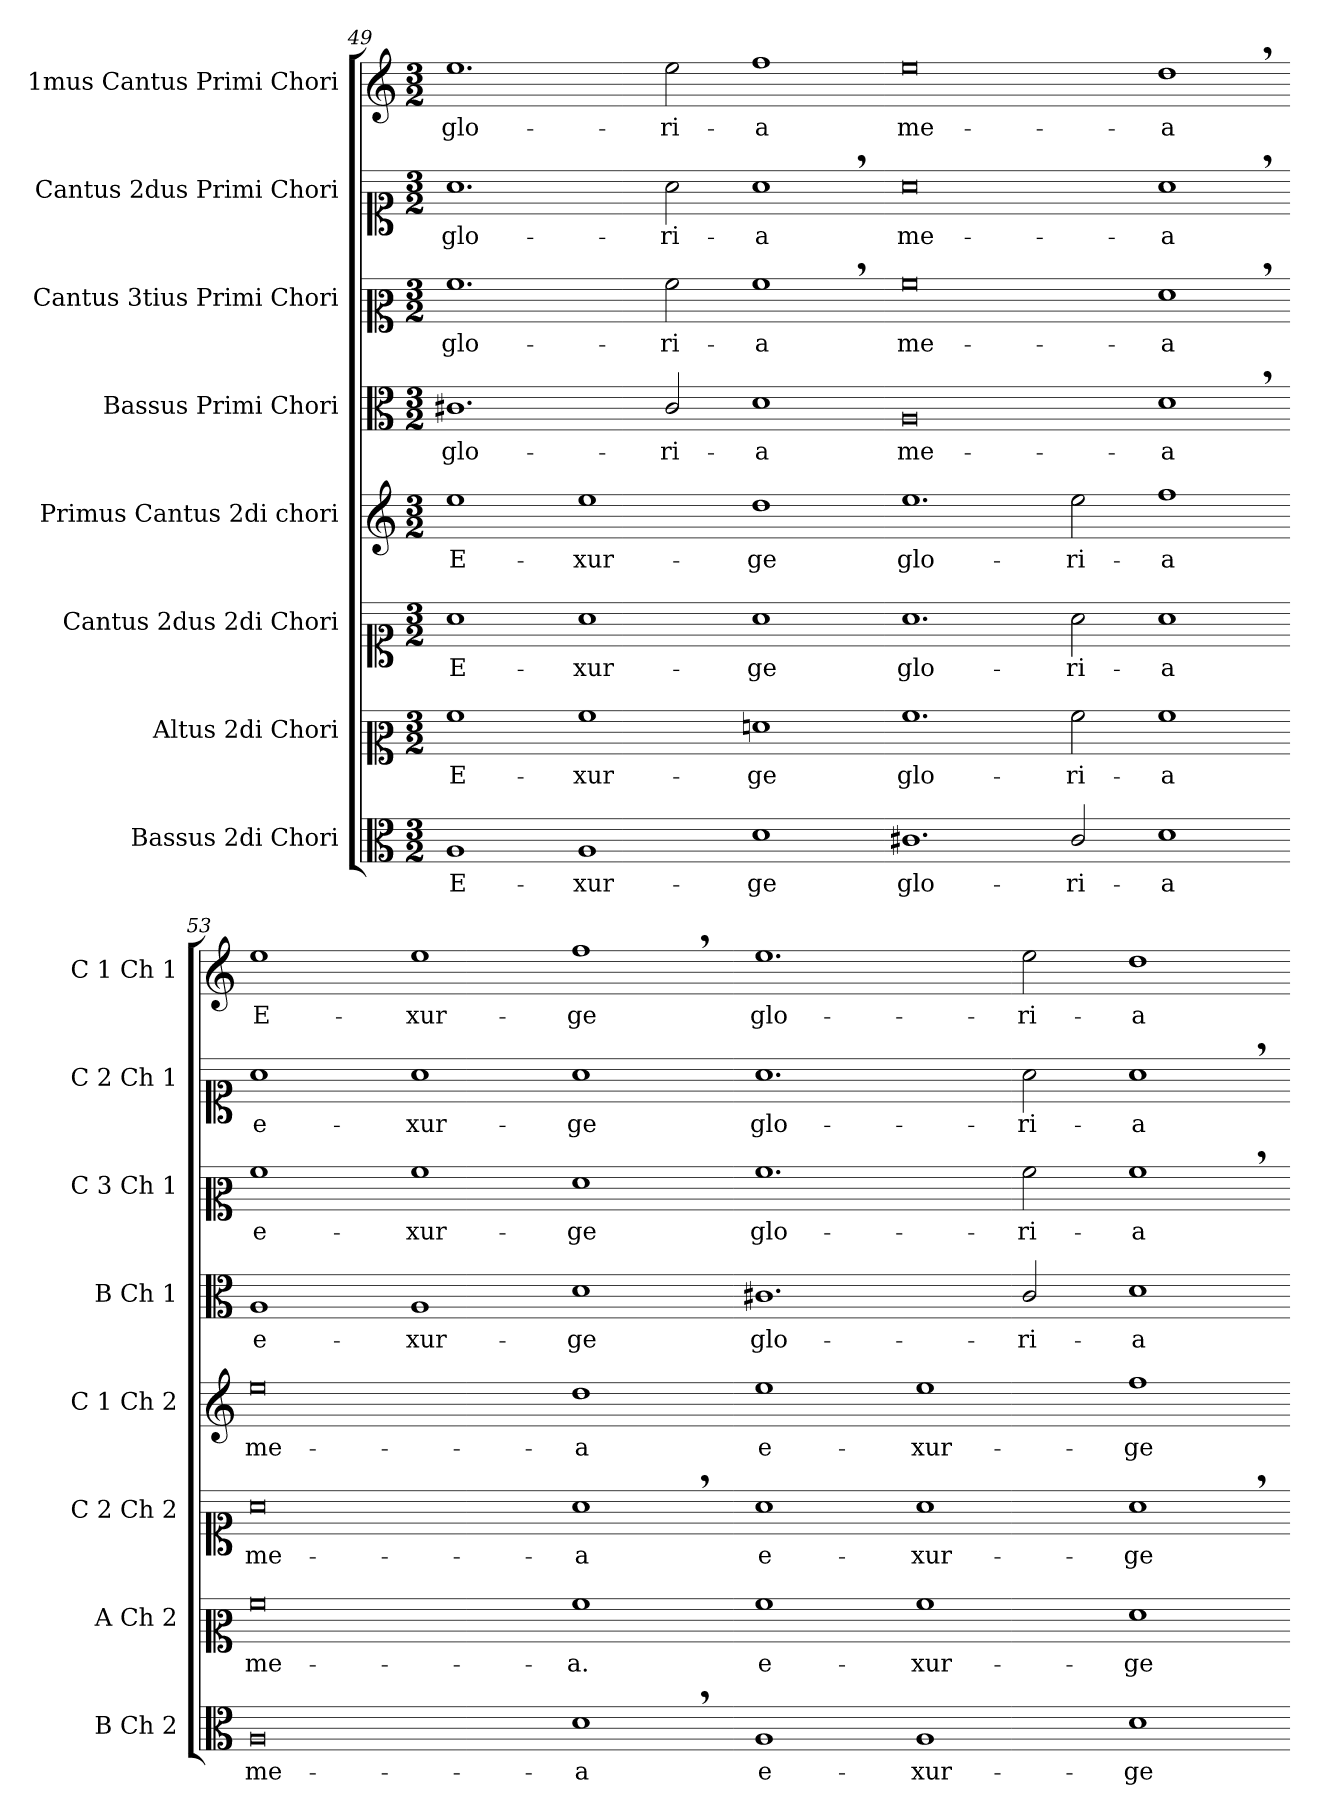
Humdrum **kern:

**kern	**text	**kern	**text	**kern	**text	**kern	**text	**kern	**text	**kern	**text	**kern	**text	**kern	**text
*part8	*part8	*part7	*part7	*part6	*part6	*part5	*part5	*part4	*part4	*part3	*part3	*part2	*part2	*part1	*part1
*staff8	*staff8	*staff7	*staff7	*staff6	*staff6	*staff5	*staff5	*staff4	*staff4	*staff3	*staff3	*staff2	*staff2	*staff1	*staff1
*I"Bassus 2di Chori	*	*I"Altus 2di Chori	*	*I"Cantus 2dus 2di Chori	*	*I"Primus Cantus 2di chori	*	*I"Bassus Primi Chori	*	*I"Cantus 3tius Primi Chori	*	*I"Cantus 2dus Primi Chori	*	*I"1mus Cantus Primi Chori	*
*I'B Ch 2	*	*I'A Ch 2	*	*I'C 2 Ch 2	*	*I'C 1 Ch 2	*	*I'B Ch 1	*	*I'C 3 Ch 1	*	*I'C 2 Ch 1	*	*I'C 1 Ch 1	*
*clefC3	*	*clefC2	*	*clefC1	*	*clefG2	*	*clefC3	*	*clefC2	*	*clefC1	*	*clefG2	*
*k[]	*	*k[]	*	*k[]	*	*k[]	*	*k[]	*	*k[]	*	*k[]	*	*k[]	*
*M3/2	*	*M3/2	*	*M3/2	*	*M3/2	*	*M3/2	*	*M3/2	*	*M3/2	*	*M3/2	*
=49	=49	=49	=49	=49	=49	=49	=49	=49	=49	=49	=49	=49	=49	=49	=49
1A/	E-	1a\	E-	1a\	E-	1ee\	E-	1.c#X\	glo-	1.a\	glo-	1.a\	glo-	1.ee\	glo-
1A/	-xur-	1a\	-xur-	1a\	-xur-	1ee\	-xur-	.	.	.	.	.	.	.	.
.	.	.	.	.	.	.	.	2c#/	-ri-	2a\	-ri-	2a\	-ri-	2ee\	-ri-
1d\	-ge	1fn\	-ge	1a\	-ge	1dd\	-ge	1d\	-a	1a,<\	-a	1a,<\	-a	1ff\	-a
=51-	=51-	=51-	=51-	=51-	=51-	=51-	=51-	=51-	=51-	=51-	=51-	=51-	=51-	=51-	=51-
1.c#X\	glo-	1.a\	glo-	1.a\	glo-	1.ee\	glo-	0A/	me-	0a\	me-	0a\	me-	0ee\	me-
2c#/	-ri-	2a\	-ri-	2a\	-ri-	2ee\	-ri-	.	.	.	.	.	.	.	.
1d\	-a	1a\	-a	1a\	-a	1ff\	-a	1d,<\	-a	1f,<\	-a	1a,<\	-a	1dd,<\	-a
=53-	=53-	=53-	=53-	=53-	=53-	=53-	=53-	=53-	=53-	=53-	=53-	=53-	=53-	=53-	=53-
0A/	me-	0a\	me-	0a\	me-	0ee\	me-	1A/	e-	1a\	e-	1a\	e-	1ee\	E-
.	.	.	.	.	.	.	.	1A/	-xur-	1a\	-xur-	1a\	-xur-	1ee\	-xur-
1d,<\	-a	1a\	-a.	1a,<\	-a	1dd\	-a	1d\	-ge	1f\	-ge	1a\	-ge	1ff,<\	-ge
=55-	=55-	=55-	=55-	=55-	=55-	=55-	=55-	=55-	=55-	=55-	=55-	=55-	=55-	=55-	=55-
1A/	e-	1a\	e-	1a\	e-	1ee\	e-	1.c#X\	glo-	1.a\	glo-	1.a\	glo-	1.ee\	glo-
1A/	-xur-	1a\	-xur-	1a\	-xur-	1ee\	-xur-	.	.	.	.	.	.	.	.
.	.	.	.	.	.	.	.	2c#/	-ri-	2a\	-ri-	2a\	-ri-	2ee\	-ri-
1d\	-ge	1f\	-ge	1a,<\	-ge	1ff\	-ge	1d\	-a	1a,<\	-a	1a,<\	-a	1dd\	-a
=-	=-	=-	=-	=-	=-	=-	=-	=-	=-	=-	=-	=-	=-	=-	=-
*-	*-	*-	*-	*-	*-	*-	*-	*-	*-	*-	*-	*-	*-	*-	*-
